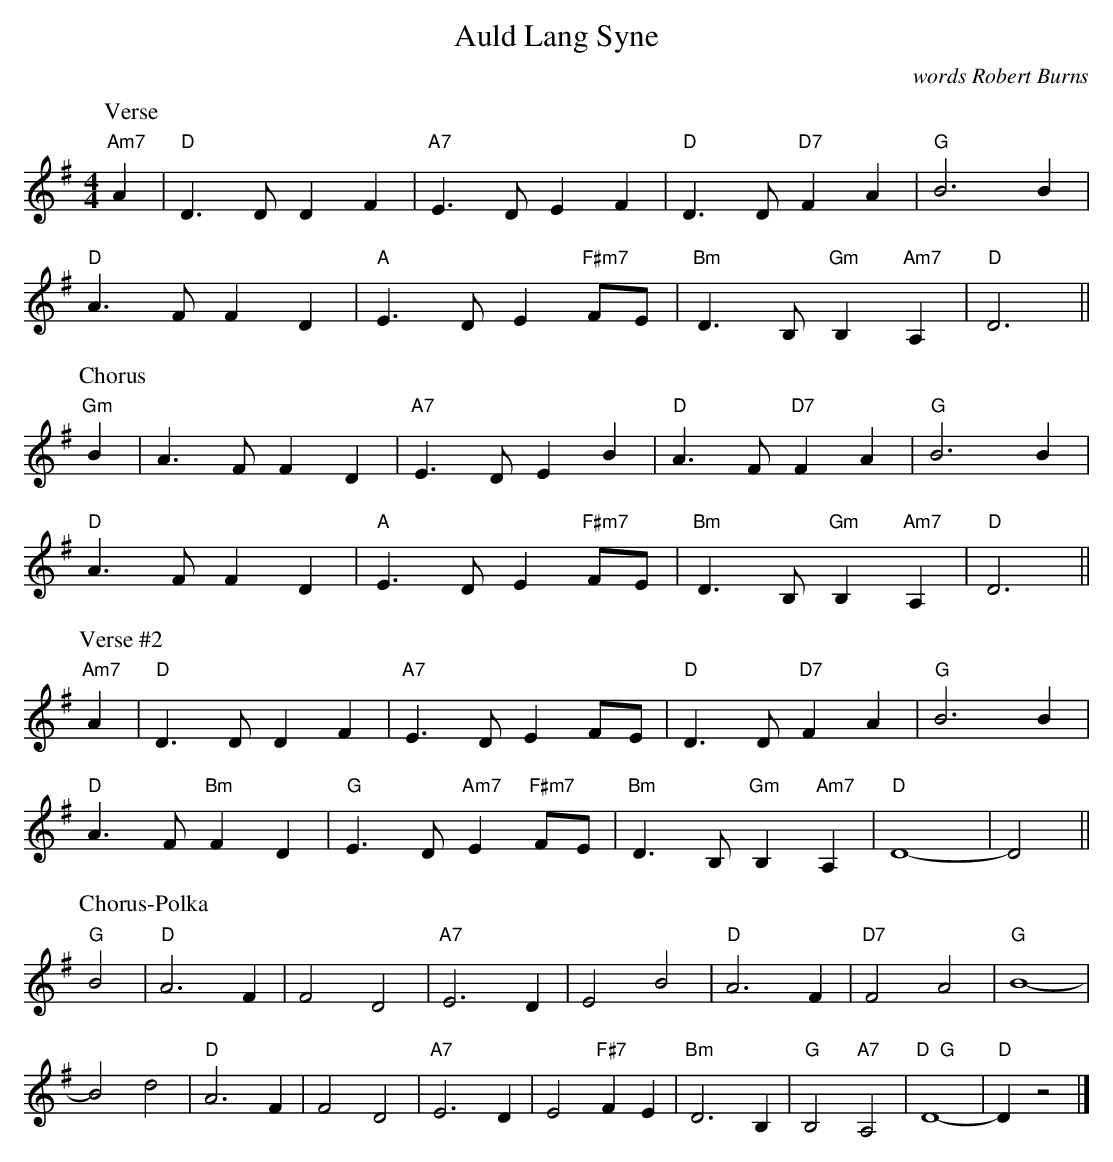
X:1
T:Auld Lang Syne
C:words Robert Burns
M:4/4
L:1/8
K:G major
P:Verse
"Am7"A2 | "D"D3 D D2 F2 | "A7"E3 D E2 F2 | "D"D3 D "D7"F2 A2 | "G"B6 B2 |
"D"A3 F F2 D2 | "A"E3 D E2 "F#m7"FE | "Bm"D3 B, "Gm"B,2 "Am7"A,2 | "D"D6 ||
P:Chorus
"Gm"B2 | A3 F F2 D2 | "A7"E3 D E2 B2 | "D"A3 F "D7"F2 A2 |  "G"B6 B2 |
"D"A3 F F2 D2 | "A"E3 D E2 "F#m7"FE | "Bm"D3 B, "Gm"B,2 "Am7"A,2 | "D"D6 ||
P:Verse #2
"Am7"A2 | "D"D3 D D2 F2 | "A7"E3 D E2 FE | "D"D3 D "D7"F2 A2 | "G"B6 B2 |
"D"A3 F "Bm"F2 D2 | "G"E3 D "Am7"E2 "F#m7"FE | "Bm"D3 B, "Gm"B,2 "Am7"A,2 | \
"D"D8- | D4 ||
P:Chorus-Polka
"G"B4 | "D"A6 F2 | F4 D4 | "A7"E6 D2 | E4 B4 | "D"A6 F2 | "D7"F4 A4 | "G"B8- |
B4 d4 | "D"A6 F2 | F4 D4 | "A7"E6 D2 | E4 "F#7"F2 E2 | "Bm"D6 B,2 | \
"G"B,4 "A7"A,4 | "D  G"D8- | "D"D2 z4 |]
